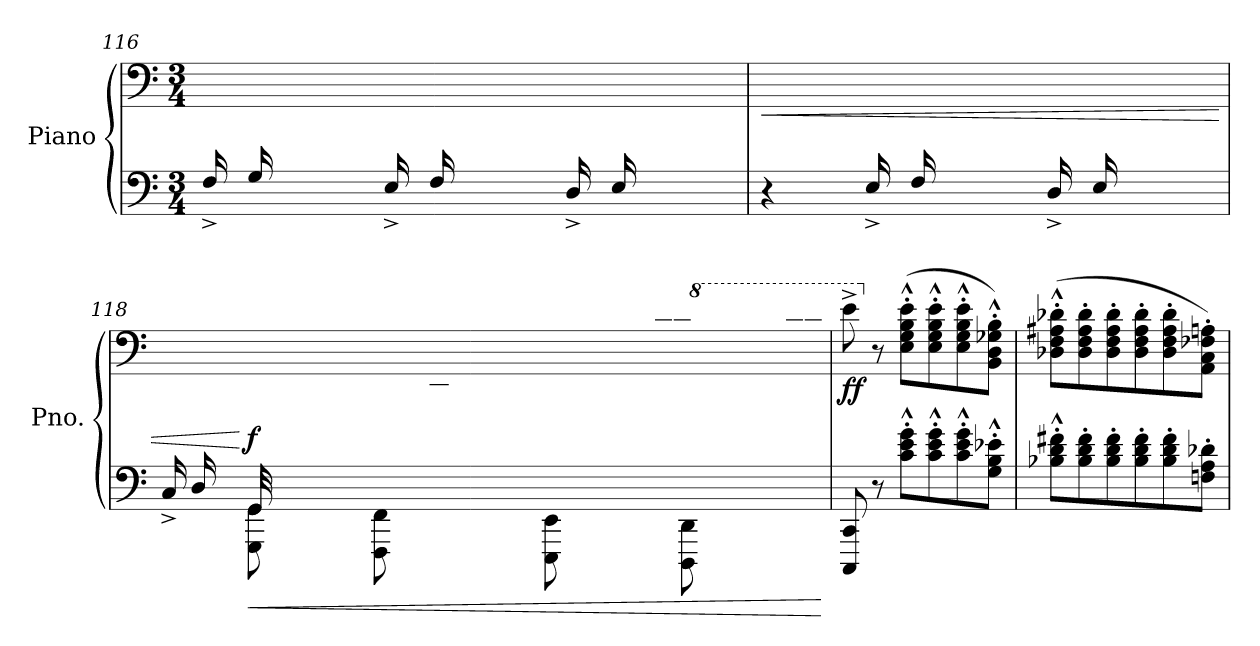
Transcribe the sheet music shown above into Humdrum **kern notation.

**kern	**kern	**dynam
*part1	*part1	*part1
*staff2	*staff1	*staff1/2
*I"Piano	*	*
*I'Pno.	*	*
!!LO:LB:g=z
*clefF4	*clefF4	*
*k[]	*k[]	*
*M3/4	*M3/4	*
=116	=116	=116
*	*^	*
(16F^/LL	2.ryy	8ryy	.
16G/	.	.	.
8ryy	.	16A\	.
.	.	16B\JJ)	.
(16E^/LL	.	8ryy	.
16F/	.	.	.
8ryy	.	16G\	.
.	.	16A\JJ)	.
(16D^/LL	.	8ryy	.
16E/	.	.	.
8ryy	.	16F\	.
.	.	16G\JJ)	.
=117	=117	=117	=117
!	!	!	!LO:HP:b
4r	2.ryy	4.ryy	<
(16E^/LL	.	.	.
16F/	.	.	.
8ryy	.	16G\	.
.	.	16A\JJ)	.
(16D^/LL	.	8ryy	.
16E/	.	.	.
8ryy	.	16F\	.
.	.	16G\JJ)	.
=118	=118	=118	=118
*^	*	*	*
4ryy	(16C^/LL	4ryy	8ryy	.
.	16D/	.	.	.
.	8ryy	.	16E\	.
.	.	.	16F\JJ)	.
*Xtuplet	*	*	*	*
!	!	!	!	!LO:HP:b=2
!	!	!	!	!LO:DY:n=1:b
60GG/LLL	8GGG\ 8GG\L	60ryy	2ryy	< [ f
60%29ryy	.	60AA!\	.	.
.	.	60BB!\	.	.
.	.	60C!\	.	.
.	.	60D!\	.	.
.	.	60E!\	.	.
.	.	60F!\	.	.
.	.	60A!\	.	.
.	8FFF\ 8FF\	.	.	.
.	.	60B!\	.	.
*	*	*clefG2	*	*
.	.	60c!\	.	.
.	.	60d!\	.	.
.	.	60e!\	.	.
.	.	60f!\	.	.
.	.	60g!\	.	.
.	.	60a!\	.	.
.	8EEE\ 8EE\	60b!\	.	.
.	.	60cc!\	.	.
.	.	60dd!\	.	.
.	.	60ee!\	.	.
.	.	60ff!\	.	.
!	!	!	!	!LO:DY:n=2:b
.	.	60gg!\	.	other-dynamics
.	.	60aa!\	.	.
.	.	60bb!\	.	.
.	8DDD\ 8DD\J	.	.	.
*	*	*8va	*	*
.	.	60ccc!\	.	.
.	.	60ddd!\	.	.
.	.	60eee!\	.	.
.	.	60fff!\	.	.
.	.	60ggg!\	.	.
.	.	60aaa!\	.	.
.	.	60bbb!\JJJ	.	.
*v	*v	*	*	*
*	*v	*v	*
.	.	[
!!LO:PB:g=z
=119	=119	=119
!	!	!LO:DY:b
8CCC/ 8CC/	8cccc^\	ff
*	*X8va	*
8r	8r	.
8c\'^^ 8e\'^^ 8g\'^^L	(8cc\'^^ 8ee\'^^ 8gg\'^^ 8ccc\'^^L	.
8c\'^^ 8e\'^^ 8g\'^^	8cc\'^^ 8ee\'^^ 8gg\'^^ 8ccc\'^^	.
8c\'^^ 8e\'^^ 8g\'^^	8cc\'^^ 8ee\'^^ 8gg\'^^ 8ccc\'^^	.
8G\'^^ 8B\'^^ 8e-X\'^^J	8g\'^^ 8b\'^^ 8ee-X\'^^ 8gg\'^^J)	.
=120	=120	=120
8B-X\'^^ 8d\'^^ 8f#X\'^^L	(8b-X\'^^ 8dd\'^^ 8ff#X\'^^ 8bb-X\'^^L	.
8B-\' 8d\' 8f#\'	8b-\' 8dd\' 8ff#\' 8bb-\'	.
8B-\' 8d\' 8f#\'	8b-\' 8dd\' 8ff#\' 8bb-\'	.
8B-\' 8d\' 8f#\'	8b-\' 8dd\' 8ff#\' 8bb-\'	.
8B-\' 8d\' 8f#\'	8b-\' 8dd\' 8ff#\' 8bb-\'	.
8Fn\' 8A\' 8d-X\'J	8f\' 8a\' 8dd-X\' 8ffn\'J)	.
=	=	=
*-	*-	*-
